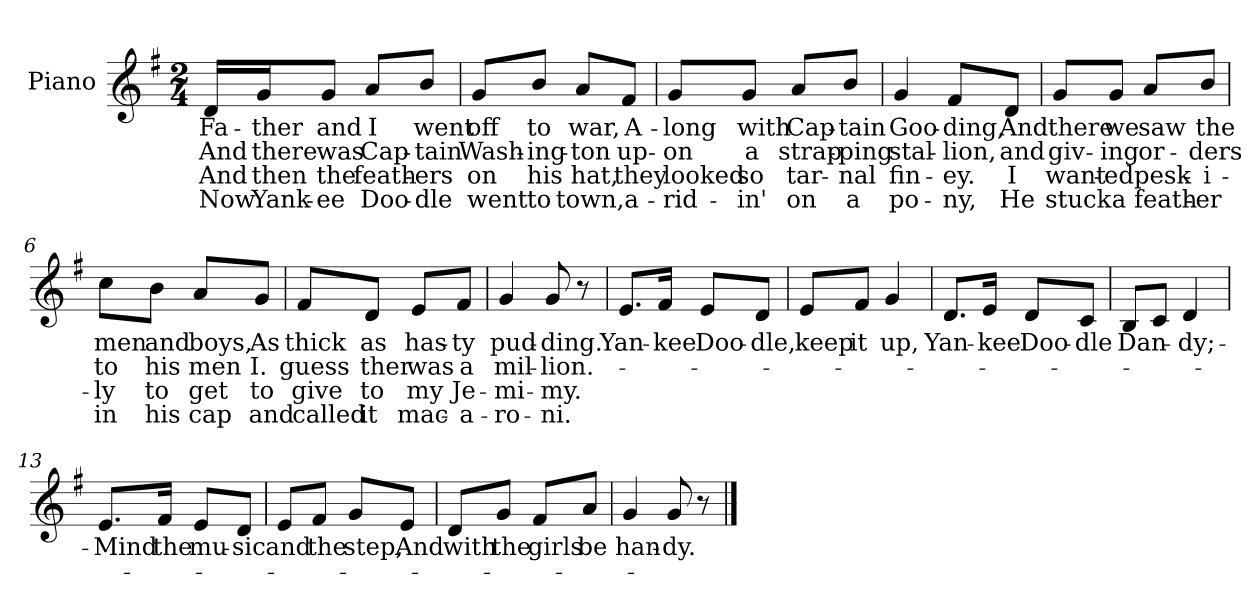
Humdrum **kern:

**kern	**text	**text	**text	**text
*part1	*part1	*part1	*part1	*part1
*staff1	*staff1	*staff1	*staff1	*staff1
*I"Piano	*	*	*	*
*I'Pno.	*	*	*	*
*clefG2	*	*	*	*
*k[f#]	*	*	*	*
*G:	*	*	*	*
*M2/4	*	*	*	*
=1	=1	=1	=1	=1
16d/LL	Fa-	And	And	Now
16g/J	-ther	there	then	Yank-
8g/J	and	was	the	-ee
8a/L	I	Cap-	feath-	Doo-
8b/J	went	-tain	-ers	-dle
=2	=2	=2	=2	=2
8g/L	off	Wash-	on	went
8b/J	to	-ing-	his	to
8a/L	war,	-ton	hat,	town,
8f#/J	A-	up-	they	a-
=3	=3	=3	=3	=3
8g/L	-long	-on	looked	-rid-
8g/J	with	a	so	-in'
8a/L	Cap-	strap-	tar-	on
8b/J	-tain	-ping	-nal	a
!!LO:LB:g=z
=4	=4	=4	=4	=4
4g/	Goo-	stal-	fin-	po-
8f#/L	-ding,	-lion,	-ey.	-ny,
8d/J	And	and	I	He
=5	=5	=5	=5	=5
8g/L	there	giv-	want-	stuck
8g/J	we	-ing	-ed	a
8a/L	saw	or-	pesk-	feath-
8b/J	the	-ders	-i-	-er
=6	=6	=6	=6	=6
8cc\L	men	to	-ly	in
8b\J	and	his	to	his
8a/L	boys,	men	get	cap
8g/J	As	I.	to	and
=7	=7	=7	=7	=7
8f#/L	thick	guess	give	called
8d/J	as	ther	to	it
8e/L	has-	was	my	mac-
8f#/J	-ty	a	Je-	-a-
!!LO:LB:g=z
=8	=8	=8	=8	=8
4g/	pud-	mil-	-mi-	-ro-
8g/	-ding.	-lion.-	-my.	-ni.
8r	.	.	.	.
=9	=9	=9	=9	=9
8.e/L	Yan-	.	.	.
16f#/Jk	-kee	.	.	.
8e/L	Doo-	.	.	.
8d/J	-dle,	.	.	.
=10	=10	=10	=10	=10
8e/L	keep	.	.	.
8f#/J	it	.	.	.
4g/	up,	.	.	.
=11	=11	=11	=11	=11
8.d/L	Yan-	.	.	.
16e/Jk	-kee	.	.	.
8d/L	Doo-	.	.	.
8c/J	-dle	.	.	.
=12	=12	=12	=12	=12
8B/L	Dan-	.	.	.
8c/J	.	.	.	.
4d/	-dy;-	.	.	.
!!LO:LB:g=z
=13	=13	=13	=13	=13
8.e/L	Mind	.	.	.
16f#/Jk	the	.	.	.
8e/L	mu-	.	.	.
8d/J	-sic	.	.	.
=14	=14	=14	=14	=14
8e/L	and	.	.	.
8f#/J	the	.	.	.
8g/L	step,	.	.	.
8e/J	And	.	.	.
=15	=15	=15	=15	=15
8d/L	with	.	.	.
8g/J	the	.	.	.
8f#/L	girls	.	.	.
8a/J	be	.	.	.
=16	=16	=16	=16	=16
4g/	han-	.	.	.
8g/	-dy.-	.	.	.
8r	.	.	.	.
==	==	==	==	==
*-	*-	*-	*-	*-
